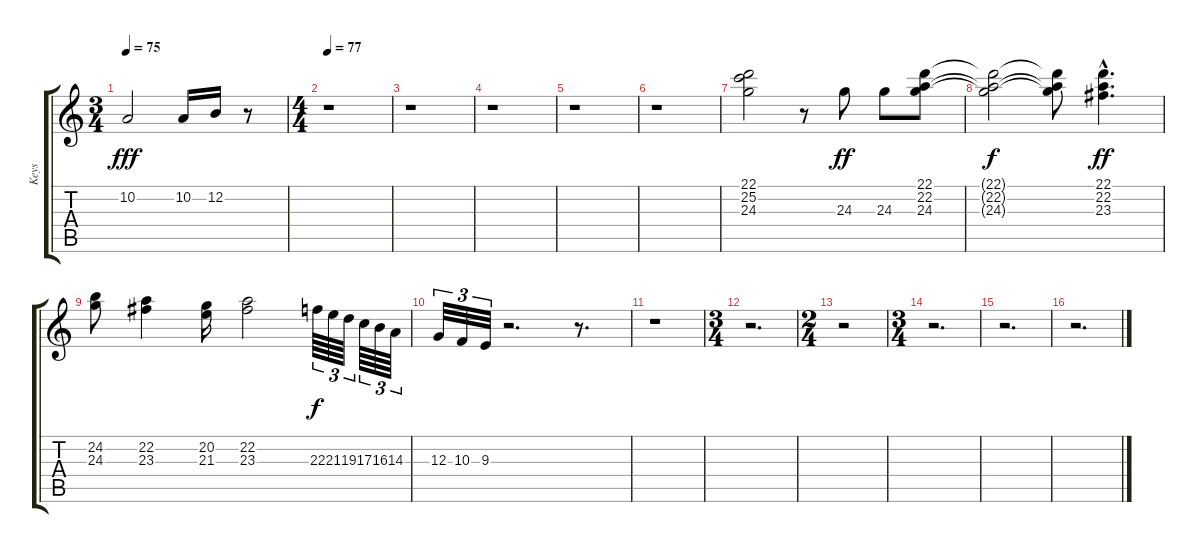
\track ("Keys" "Keys") {instrument rockorgan}
\staff {score tabs}
\tuning (E4 B3 G3 D3 A2 E2) {hide}
\ts (3 4)
\tempo 75
\clef g2
\ks c
10.2.2{dy fff} 10.2.16 12.2.16 r.8 |
\ts (4 4)
\tempo 77
r.1 |
r.1 |
r.1 |
r.1 |
r.1 |
(22.1 25.2 24.3).2{balance 7} r.8 24.3.8{dy ff} 24.3.8 (22.1 22.2 24.3).8 |
(22.1{t} 22.2{t} 24.3{t}).2{dy f} (22.1{t} 22.2{t} 24.3{t}).8 (22.1{hac} 22.2{hac} 23.3{hac}).4{d dy ff} |
(24.2 24.3).8 (22.2 23.3).4 (20.2 21.3).16 (22.2 23.3).2 22.3.64{tu (3 2) dy f} 21.3.64{tu (3 2)} 19.3.64{tu (3 2)} 17.3.64{tu (3 2)} 16.3.64{tu (3 2)} 14.3.64{tu (3 2)} |
12.3.32{tu (3 2)} 10.3.32{tu (3 2)} 9.3.32{tu (3 2)} r.2{d} r.8{d} |
r.1 |
\ts (3 4)
r.2{d} |
\ts (2 4)
r.2 |
\ts (3 4)
r.2{d} |
r.2{d} |
r.2{d}
